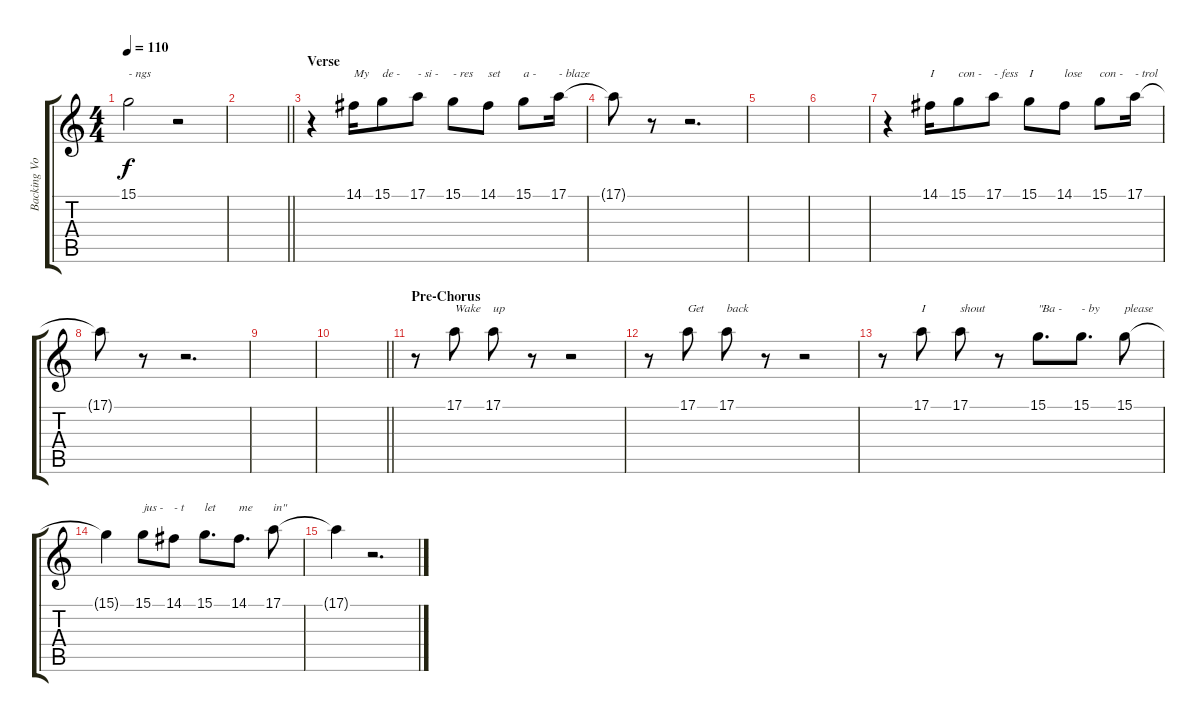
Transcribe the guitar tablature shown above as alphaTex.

\track ("Backing Vocal" "Backing Vo") {instrument lead6voice}
\staff {score tabs}
\tuning (E4 B3 G3 D3 A2 E2) {hide}
\ts (4 4)
\tempo 110
\clef g2
\ks c
15.1{t}.2{txt "- ngs" dy f} r.2 |
\barLineRight lightlight
|
\section ("" "Verse")
r.4 14.1.16{txt "My"} 15.1.8{txt "de -"} 17.1.8{txt "- si -"} 15.1.8{txt "- res"} 14.1.8{txt "set"} 15.1.8{txt "a -"} 17.1.16{txt "- blaze"} |
17.1{t}.8 r.8 r.2{d} |
|
|
r.4 14.1.16{txt "I"} 15.1.8{txt "con -"} 17.1.8{txt "- fess"} 15.1.8{txt "I"} 14.1.8{txt "lose"} 15.1.8{txt "con -"} 17.1.16{txt "- trol"} |
17.1{t}.8 r.8 r.2{d} |
|
\barLineRight lightlight
|
\section ("" "Pre-Chorus")
r.8 17.1.8{txt "Wake"} 17.1.8{txt "up"} r.8 r.2 |
r.8 17.1.8{txt "Get"} 17.1.8{txt "back"} r.8 r.2 |
r.8 17.1.8{txt "I"} 17.1.8{txt "shout"} r.8 15.1.8{d txt "\"Ba -"} 15.1.8{d txt "- by"} 15.1.8{txt "please"} |
15.1{t}.4 15.1.8{txt "jus -"} 14.1.8{txt "- t"} 15.1.8{d txt "let"} 14.1.8{d txt "me"} 17.1.8{txt "in\""} |
17.1{t}.4 r.2{d}
